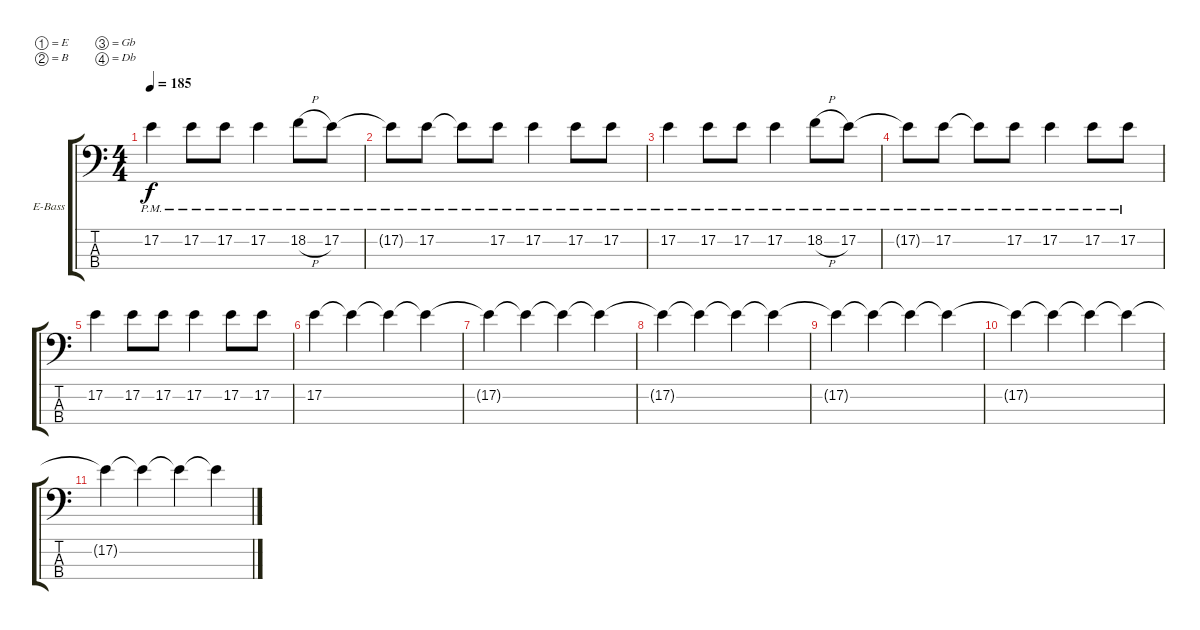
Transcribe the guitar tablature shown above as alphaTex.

\bracketExtendMode groupsimilarinstruments
\firstSystemTrackNameOrientation horizontal
\otherSystemsTrackNameOrientation horizontal
\track ("Bass" "E-Bass") {instrument electricbassfinger}
\staff {score tabs}
\tuning (E2 B1 Gb1 Db1)
\ts (4 4)
\tempo 185
\clef f4
\ks c
17.2{pm}.4{dy f} 17.2{pm}.8 17.2{pm}.8 17.2{pm}.4 18.2{h pm}.8 17.2{pm}.8 |
17.2{pm t}.8 17.2{pm}.8 17.2{pm t}.8 17.2{pm}.8 17.2{pm}.4 17.2{pm}.8 17.2{pm}.8 |
17.2{pm}.4 17.2{pm}.8 17.2{pm}.8 17.2{pm}.4 18.2{h pm}.8 17.2{pm}.8 |
17.2{pm t}.8 17.2{pm}.8 17.2{pm t}.8 17.2{pm}.8 17.2{pm}.4 17.2{pm}.8 17.2{pm}.8 |
17.2.4 17.2.8 17.2.8 17.2.4 17.2.8 17.2.8 |
17.2.4 17.2{t}.4 17.2{t}.4 17.2{t}.4 |
17.2{t}.4 17.2{t}.4 17.2{t}.4 17.2{t}.4 |
17.2{t}.4 17.2{t}.4 17.2{t}.4 17.2{t}.4 |
17.2{t}.4 17.2{t}.4 17.2{t}.4 17.2{t}.4 |
17.2{t}.4 17.2{t}.4 17.2{t}.4 17.2{t}.4 |
17.2{t}.4 17.2{t}.4 17.2{t}.4 17.2{t}.4
